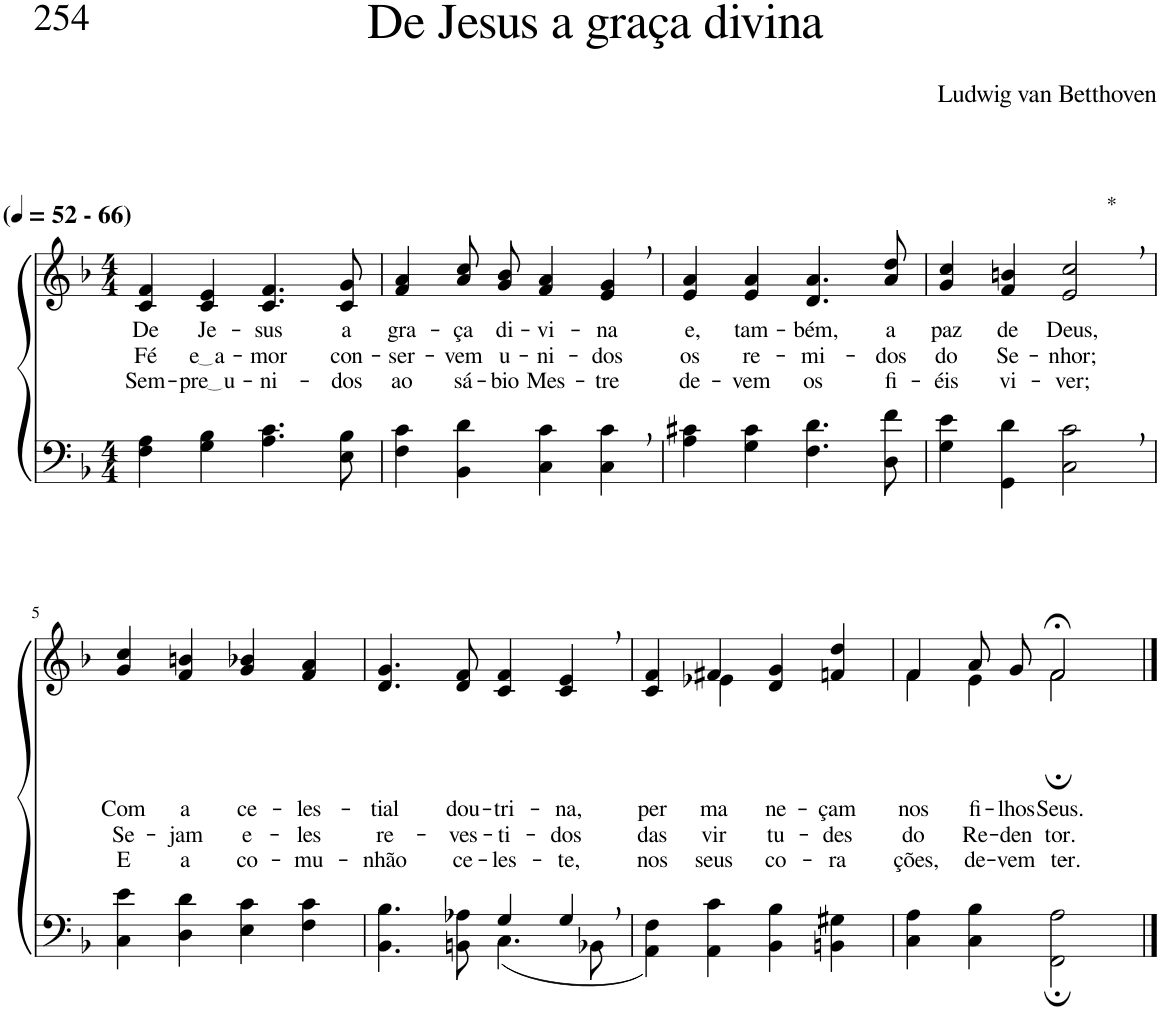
**kern	**kern	**text	**text	**text
*part2	*part1	*part1	*part1	*part1
*staff2	*staff1	*staff1	*staff1	*staff1
*I"Parte III e IV	*I"Parte I e II	*	*	*
*clefF4	*clefG2	*	*	*
*k[b-]	*k[b-]	*	*	*
*M4/4	*M4/4	*	*	*
*MM52	*MM52	*	*	*
=1	=1	=1	=1	=1
!	!LO:TX:a:B:t=(	!	!	!
!	!LO:TX:a:B:t=- 66)	!	!	!
!	!	!LO:LY:b	!LO:LY:b	!LO:LY:b
4F\ 4A\	4c/ 4f/	De	Fé	Sem-
!	!	!LO:LY:b	!LO:LY:b	!LO:LY:b
4G\ 4B-\	4c/ 4e/	Je-	e a	pre u
!	!	!LO:LY:b	!LO:LY:b	!LO:LY:b
4.A\ 4.c\	4.c/ 4.f/	-sus	-mor	-ni-
!	!	!LO:LY:b	!LO:LY:b	!LO:LY:b
8E\ 8B-\	8c/ 8g/	a	con-	-dos
=2	=2	=2	=2	=2
!	!	!LO:LY:b	!LO:LY:b	!LO:LY:b
4F\ 4c\	4f/ 4a/	gra-	-ser-	ao
!	!	!LO:LY:b	!LO:LY:b	!LO:LY:b
4BB-\ 4d\	8a/ 8cc/L	-ça	-vem	sá-
!	!	!LO:LY:b	!LO:LY:b	!LO:LY:b
.	8g/ 8b-/J	di-	u-	-bio
!	!	!LO:LY:b	!LO:LY:b	!LO:LY:b
4C\ 4c\	4f/ 4a/	-vi-	-ni-	Mes-
!	!	!LO:LY:b	!LO:LY:b	!LO:LY:b
4C\, 4c\,	4e/, 4g/,	-na	-dos	-tre
=3	=3	=3	=3	=3
!	!	!LO:LY:b	!LO:LY:b	!LO:LY:b
4A\ 4c#X\	4e/ 4a/	e,	os	de-
!	!	!LO:LY:b	!LO:LY:b	!LO:LY:b
4G\ 4c#\	4e/ 4a/	tam-	re-	-vem
!	!	!LO:LY:b	!LO:LY:b	!LO:LY:b
4.F\ 4.d\	4.d/ 4.a/	-bém,	-mi-	os
!	!	!LO:LY:b	!LO:LY:b	!LO:LY:b
8D\ 8f\	8a/ 8dd/	a	-dos	fi-
=4	=4	=4	=4	=4
!	!	!LO:LY:b	!LO:LY:b	!LO:LY:b
4G\ 4e\	4g/ 4cc/	paz	do	-éis
!	!	!LO:LY:b	!LO:LY:b	!LO:LY:b
4GG\ 4d\	4f/ 4bn/	de	Se-	vi-
!	!LO:TX:a:t=*	!	!	!
!	!	!LO:LY:b	!LO:LY:b	!LO:LY:b
2C\, 2c\,	2e/, 2cc/,	Deus,	-nhor;	-ver;
!!LO:LB:g=z
=5	=5	=5	=5	=5
!	!	!LO:LY:b	!LO:LY:b	!LO:LY:b
4C\ 4e\	4g/ 4cc/	Com	Se-	E
!	!	!LO:LY:b	!LO:LY:b	!LO:LY:b
4D\ 4d\	4f/ 4bn/	a	-jam	a
!	!	!LO:LY:b	!LO:LY:b	!LO:LY:b
4E\ 4c\	4g/ 4b-X/	ce-	e-	co-
!	!	!LO:LY:b	!LO:LY:b	!LO:LY:b
4F\ 4c\	4f/ 4a/	-les-	-les	-mu-
=6	=6	=6	=6	=6
*^	*	*	*	*
!	!	!	!LO:LY:b	!LO:LY:b	!LO:LY:b
2ryy	4.BB-\ 4.B-\	4.d/ 4.g/	-tial	re-	-nhão
!	!	!	!LO:LY:b	!LO:LY:b	!LO:LY:b
.	8BBn\ 8A-X\	8d/ 8f/	dou-	-ves-	ce-
!	!	!	!LO:LY:b	!LO:LY:b	!LO:LY:b
4G/	(4.C\	4c/ 4f/	-tri-	-ti-	-les-
!	!	!	!LO:LY:b	!LO:LY:b	!LO:LY:b
4G,/	.	4c/, 4e/,	-na,	-dos	-te,
.	8BB-X\	.	.	.	.
=7	=7	=7	=7	=7	=7
!	!	!	!LO:LY:b	!LO:LY:b	!LO:LY:b
*v	*v	*^	*	*	*
4AA\ 4F\)	4c/ 4f/	4ryy	per-	das	nos
!	!	!	!LO:LY:b	!LO:LY:b	!LO:LY:b
4AA\ 4c\	4f#X/	4e-X\	-ma-	vir-	seus
!	!	!	!LO:LY:b	!LO:LY:b	!LO:LY:b
4BB-\ 4B-\	4d/ 4g/	2ryy	-ne-	-tu-	co-
!	!	!	!LO:LY:b	!LO:LY:b	!LO:LY:b
4BBn\ 4G#X\	4fn/ 4dd/	.	-çam	-des	-ra-
=8	=8	=8	=8	=8	=8
!	!	!	!LO:LY:b	!LO:LY:b	!LO:LY:b
4C\ 4A\	4f/	4f\	nos	do	-ções,
!	!	!	!LO:LY:b	!LO:LY:b	!LO:LY:b
4C\ 4B-\	8a/L	4e\	fi-	Re-	de-
!	!	!	!LO:LY:b	!LO:LY:b	!LO:LY:b
.	8g/J	.	-lhos	-den-	-vem
!	!	!	!LO:LY:b	!LO:LY:b	!LO:LY:b
2FF\; 2A\;	2f;</	2f;\	Seus.	-tor.	ter.-
*	*v	*v	*	*	*
==	==	==	==	==
*-	*-	*-	*-	*-
